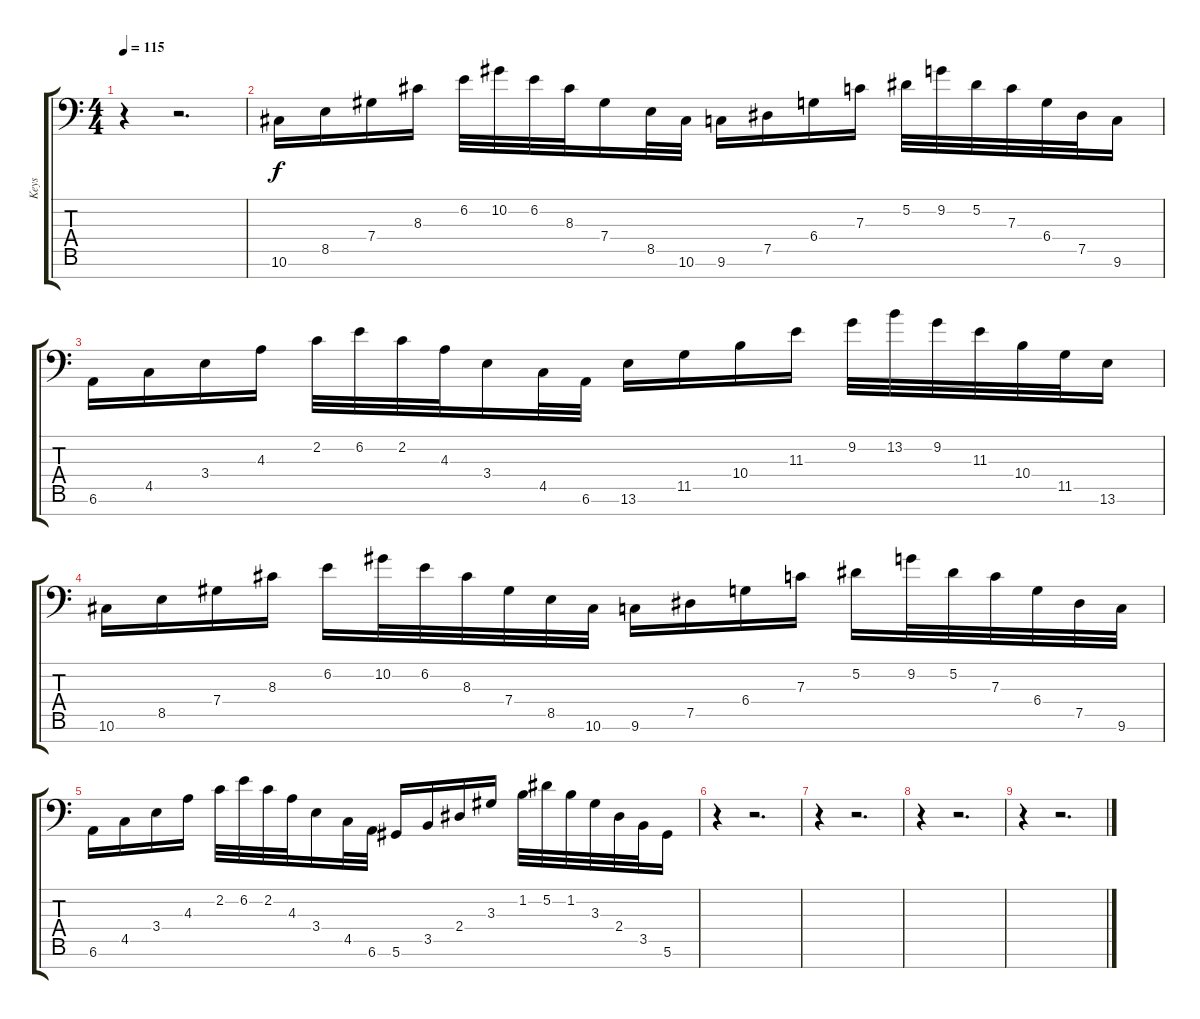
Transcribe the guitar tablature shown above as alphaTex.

\track ("Keys" "Keys") {instrument lead7fifths}
\staff {score tabs}
\tuning (Eb4 Bb3 F3 Db3 Ab2 Eb2 Ab1) {hide}
\ts (4 4)
\tempo 115
\clef f4
\ks c
r.4{dy f} r.2{d} |
10.6.16 8.5.16 7.4.16 8.3.16 6.2.32 10.2.32 6.2.32 8.3.32 7.4.16 8.5.32 10.6.32 9.6.16 7.5.16 6.4.16 7.3.16 5.2.32 9.2.32 5.2.32 7.3.32 6.4.32 7.5.32 9.6.16 |
6.6.16 4.5.16 3.4.16 4.3.16 2.2.32 6.2.32 2.2.32 4.3.32 3.4.16 4.5.32 6.6.32 13.6.16 11.5.16 10.4.16 11.3.16 9.2.32 13.2.32 9.2.32 11.3.32 10.4.32 11.5.32 13.6.16 |
10.6.16 8.5.16 7.4.16 8.3.16 6.2.16 10.2.32 6.2.32 8.3.32 7.4.32 8.5.32 10.6.32 9.6.16 7.5.16 6.4.16 7.3.16 5.2.16 9.2.32 5.2.32 7.3.32 6.4.32 7.5.32 9.6.32 |
6.6.16 4.5.16 3.4.16 4.3.16 2.2.32 6.2.32 2.2.32 4.3.32 3.4.16 4.5.32 6.6.32 5.6.16 3.5.16 2.4.16 3.3.16 1.2.32 5.2.32 1.2.32 3.3.32 2.4.32 3.5.32 5.6.16 |
r.4 r.2{d} |
r.4 r.2{d} |
r.4 r.2{d} |
r.4 r.2{d}
